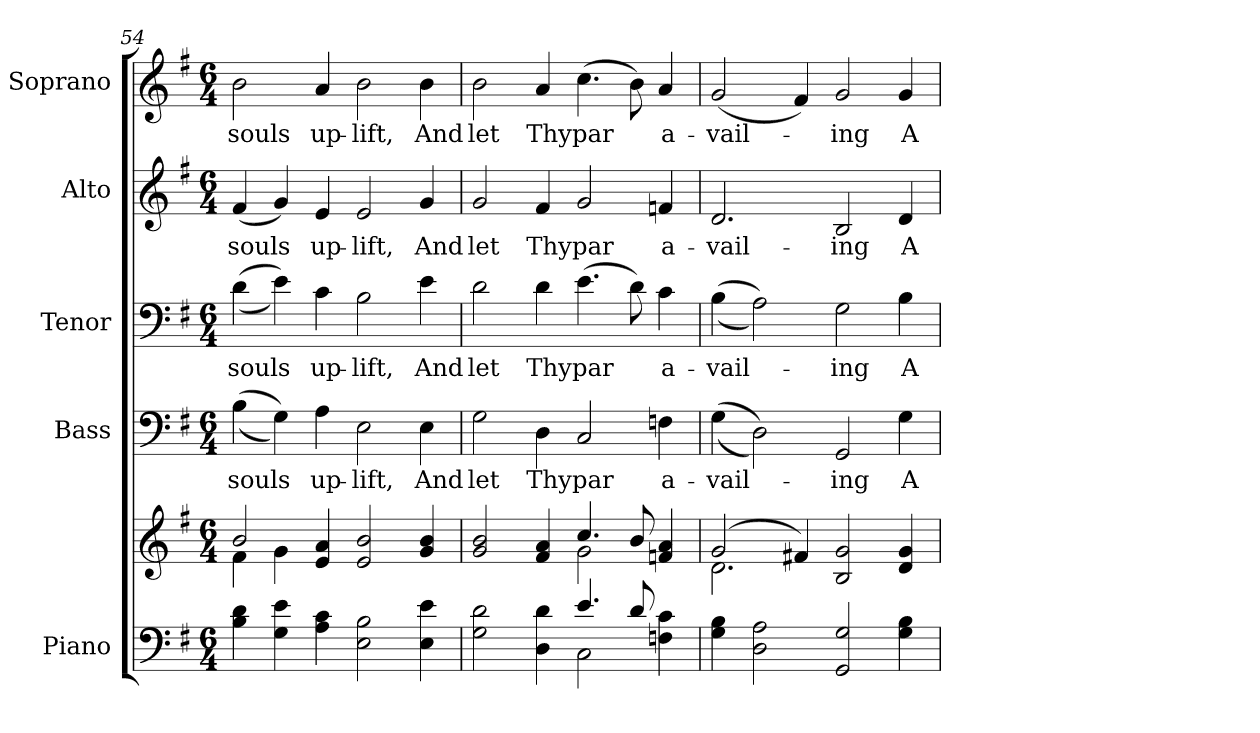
**kern	**kern	**kern	**text	**kern	**text	**kern	**text	**kern	**text
*part5	*part5	*part4	*part4	*part3	*part3	*part2	*part2	*part1	*part1
*staff6	*staff5	*staff4	*staff4	*staff3	*staff3	*staff2	*staff2	*staff1	*staff1
*I"Piano	*	*I"Bass	*	*I"Tenor	*	*I"Alto	*	*I"Soprano	*
*I'Pno.	*	*I'B.	*	*I'T.	*	*I'A.	*	*I'S.	*
!!LO:PB:g=z
*clefF4	*clefG2	*clefF4	*	*clefF4	*	*clefG2	*	*clefG2	*
*k[f#]	*k[f#]	*k[f#]	*	*k[f#]	*	*k[f#]	*	*k[f#]	*
*G:	*G:	*G:	*	*G:	*	*G:	*	*G:	*
*M6/4	*M6/4	*M6/4	*	*M6/4	*	*M6/4	*	*M6/4	*
=54	=54	=54	=54	=54	=54	=54	=54	=54	=54
*	*^	*	*	*	*	*	*	*	*
!	!	!	!	!LO:LY:b:color=#000000	!	!	!	!	!	!
!	!	!	!	!	!	!LO:LY:b:color=#000000	!	!	!	!
!	!	!	!	!	!	!	!	!LO:LY:b:color=#000000	!	!
!	!	!	!	!	!	!	!	!	!	!LO:LY:b:color=#000000
4Bi\ 4di	2bi/	4f#i\	((4Bi\	souls	((4di\	souls	(4f#i/	souls	2bi\	souls
4Gi\ 4ei	.	4gi\	4Gi\))	.	4ei\))	.	4gi/)	.	.	.
!	!	!	!	!LO:LY:b:color=#000000	!	!	!	!	!	!
!	!	!	!	!	!	!LO:LY:b:color=#000000	!	!	!	!
!	!	!	!	!	!	!	!	!LO:LY:b:color=#000000	!	!
!	!	!	!	!	!	!	!	!	!	!LO:LY:b:color=#000000
4Ai\ 4ci	4ei/ 4ai	4ryy	4Ai\	up-	4ci\	up-	4ei/	up-	4ai/	up-
!	!	!	!	!LO:LY:b:color=#000000	!	!	!	!	!	!
!	!	!	!	!	!	!LO:LY:b:color=#000000	!	!	!	!
!	!	!	!	!	!	!	!	!LO:LY:b:color=#000000	!	!
!	!	!	!	!	!	!	!	!	!	!LO:LY:b:color=#000000
2Ei\ 2Bi	2ei/ 2bi	2.ryy	2Ei\	-lift,	2Bi\	-lift,	2ei/	-lift,	2bi\	-lift,
!	!	!	!	!LO:LY:b:color=#000000	!	!	!	!	!	!
!	!	!	!	!	!	!LO:LY:b:color=#000000	!	!	!	!
!	!	!	!	!	!	!	!	!LO:LY:b:color=#000000	!	!
!	!	!	!	!	!	!	!	!	!	!LO:LY:b:color=#000000
4Ei\ 4ei	4gi/ 4bi	.	4Ei\	And	4ei\	And	4gi/	And	4bi\	And
=55	=55	=55	=55	=55	=55	=55	=55	=55	=55	=55
*^	*	*	*	*	*	*	*	*	*	*
!	!	!	!	!	!LO:LY:b:color=#000000	!	!	!	!	!	!
!	!	!	!	!	!	!	!LO:LY:b:color=#000000	!	!	!	!
!	!	!	!	!	!	!	!	!	!LO:LY:b:color=#000000	!	!
!	!	!	!	!	!	!	!	!	!	!	!LO:LY:b:color=#000000
2Gi\ 2di	2.ryy	2gi/ 2bi	2.ryy	2Gi\	let	2di\	let	2gi/	let	2bi\	let
!	!	!	!	!	!LO:LY:b:color=#000000	!	!	!	!	!	!
!	!	!	!	!	!	!	!LO:LY:b:color=#000000	!	!	!	!
!	!	!	!	!	!	!	!	!	!LO:LY:b:color=#000000	!	!
!	!	!	!	!	!	!	!	!	!	!	!LO:LY:b:color=#000000
4Di\ 4di	.	4f#i/ 4ai	.	4Di\	Thy	4di\	Thy	4f#i/	Thy	4ai/	Thy
!	!	!	!	!	!LO:LY:b:color=#000000	!	!	!	!	!	!
!	!	!	!	!	!	!	!LO:LY:b:color=#000000	!	!	!	!
!	!	!	!	!	!	!	!	!	!LO:LY:b:color=#000000	!	!
!	!	!	!	!	!	!	!	!	!	!	!LO:LY:b:color=#000000
4.ei/	2Ci\	4.cci/	2gi\	2Ci/	par	(4.ei\	par	2gi/	par	(4.cci\	par
8di/	.	8bi/	.	.	.	8di\)	.	.	.	8bi\)	.
!	!	!	!	!	!LO:LY:b:color=#000000	!	!	!	!	!	!
!	!	!	!	!	!	!	!LO:LY:b:color=#000000	!	!	!	!
!	!	!	!	!	!	!	!	!	!LO:LY:b:color=#000000	!	!
!	!	!	!	!	!	!	!	!	!	!	!LO:LY:b:color=#000000
4Fni\ 4ci	4ryy	4fni/ 4ai	4ryy	4Fni\	a-	4ci\	a-	4fni/	a-	4ai/	a-
*v	*v	*	*	*	*	*	*	*	*	*	*
!!LO:PB:g=z
=56	=56	=56	=56	=56	=56	=56	=56	=56	=56	=56
*^	*	*	*	*	*	*	*	*	*	*
!	!	!	!	!	!LO:LY:b:color=#000000	!	!	!	!	!	!
*v	*v	*	*	*	*	*	*	*	*	*	*
*^	*	*	*	*	*	*	*	*	*	*
!	!	!	!	!	!	!	!LO:LY:b:color=#000000	!	!	!	!
*v	*v	*	*	*	*	*	*	*	*	*	*
*^	*	*	*	*	*	*	*	*	*	*
!	!	!	!	!	!	!	!	!	!LO:LY:b:color=#000000	!	!
*v	*v	*	*	*	*	*	*	*	*	*	*
*^	*	*	*	*	*	*	*	*	*	*
!	!	!	!	!	!	!	!	!	!	!	!LO:LY:b:color=#000000
*v	*v	*	*	*	*	*	*	*	*	*	*
4Gi\ 4Bi	(2gi/	2.di\	((4Gi\	-vail-	((4Bi\	-vail-	2.di/	-vail-	(2gi/	-vail-
2Di\ 2Ai	.	.	2Di\))	.	2Ai\))	.	.	.	.	.
.	4f#Xi/)	.	.	.	.	.	.	.	4f#i/)	.
!	!	!	!	!LO:LY:b:color=#000000	!	!	!	!	!	!
!	!	!	!	!	!	!LO:LY:b:color=#000000	!	!	!	!
!	!	!	!	!	!	!	!	!LO:LY:b:color=#000000	!	!
!	!	!	!	!	!	!	!	!	!	!LO:LY:b:color=#000000
2GGi/ 2Gi	2Bi/ 2gi	2.ryy	2GGi/	-ing	2Gi\	-ing	2Bi/	-ing	2gi/	-ing
!	!	!	!	!LO:LY:b:color=#000000	!	!	!	!	!	!
!	!	!	!	!	!	!LO:LY:b:color=#000000	!	!	!	!
!	!	!	!	!	!	!	!	!LO:LY:b:color=#000000	!	!
!	!	!	!	!	!	!	!	!	!	!LO:LY:b:color=#000000
4Gi\ 4Bi	4di/ 4gi	.	4Gi\	A-	4Bi\	A-	4di/	A-	4gi/	A-
*	*v	*v	*	*	*	*	*	*	*	*
=	=	=	=	=	=	=	=	=	=
*-	*-	*-	*-	*-	*-	*-	*-	*-	*-
